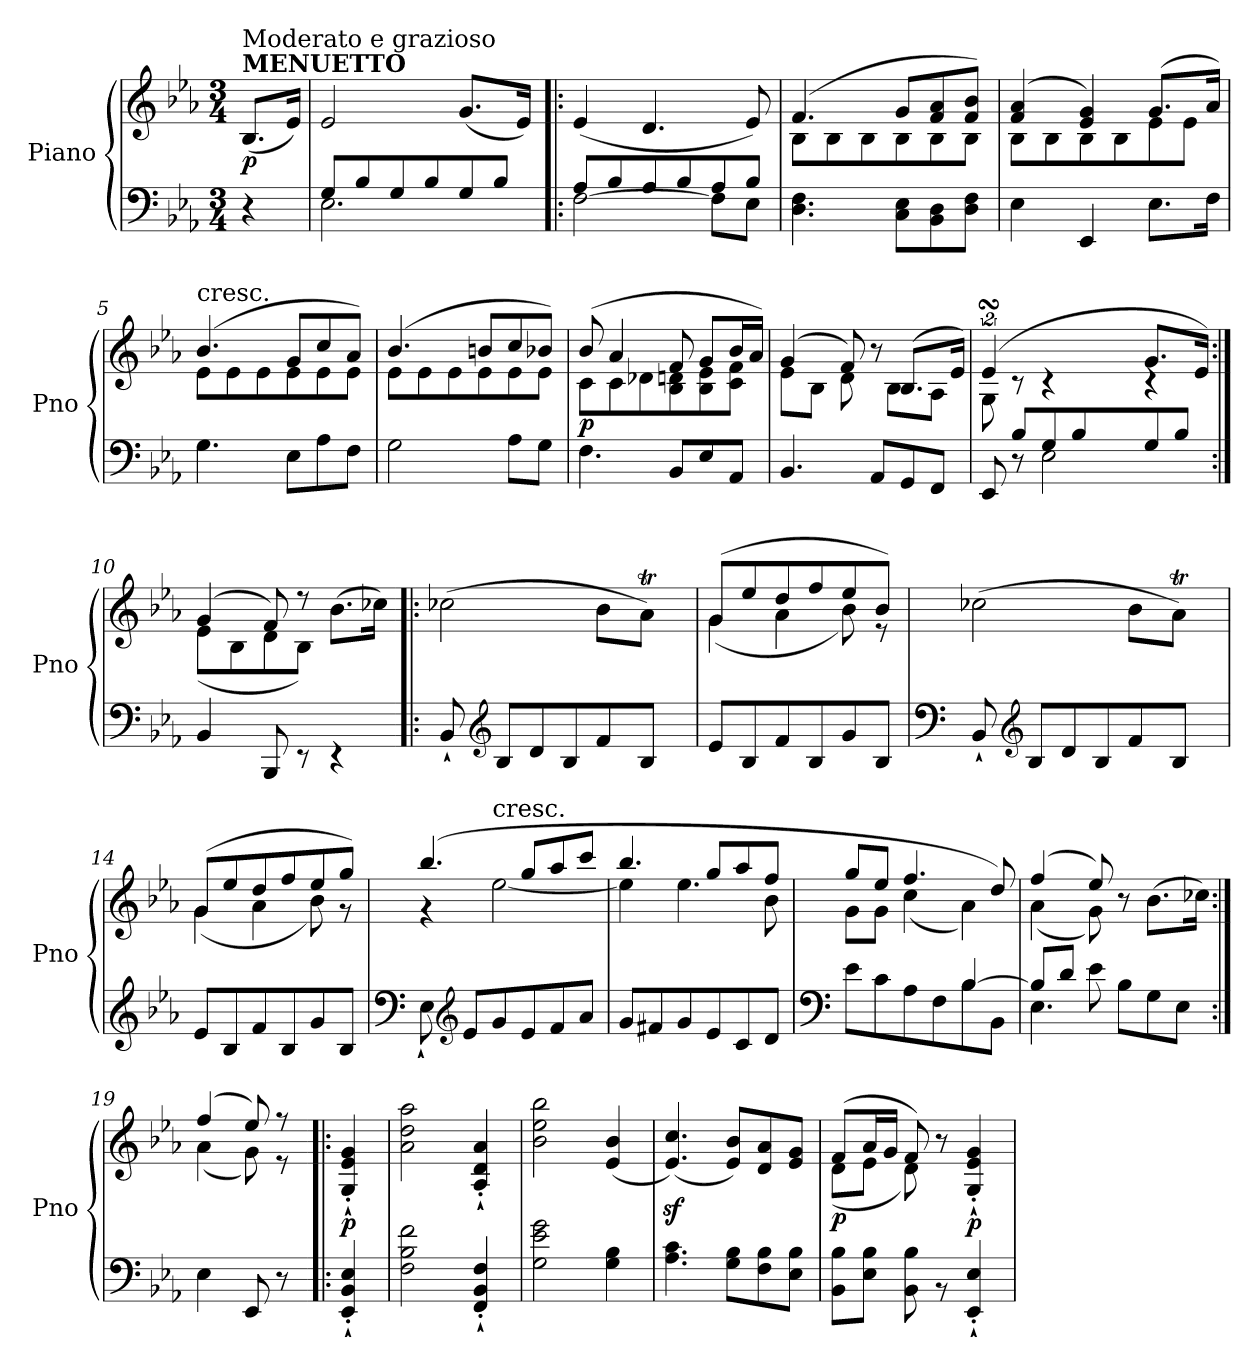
**kern	**kern	**dynam
*part1	*part1	*part1
*staff2	*staff1	*staff1/2
*I"Piano	*	*
*I'Pno	*	*
*clefF4	*clefG2	*
*k[b-e-a-]	*k[b-e-a-]	*
*E-:	*E-:	*
*M3/4	*M3/4	*
=	=	=
*^	*	*
!	!	!LO:TX:a:B:t=MENUETTO	!
!	!	!LO:TX:a:t=Moderato e grazioso	!
!	!	!	!LO:DY:b
4ryy	4r	(8.B-/L	p
.	.	16e-/Jk)	.
=1	=1	=1	=1
*	*^	*	*
2.ryy	8G/L	2.E-\	2e-/	.
.	8B-/	.	.	.
.	8G/	.	.	.
.	8B-/	.	.	.
.	8G/	.	(8.g/L	.
.	8B-/J	.	.	.
.	.	.	16e-/Jk)	.
=2!|:	=2!|:	=2!|:	=2!|:	=2!|:
2.ryy	8A-/L	[2F\	(4e-/	.
.	8B-/	.	.	.
.	8A-/	.	4.d/	.
.	8B-/	.	.	.
.	8A-/	8F\L]	.	.
.	8B-/J	8E-\J	8e-/)	.
*	*v	*v	*	*
=3	=3	=3	=3
*	*	*^	*
2.ryy	4.D\ 4.F\	(4.f/	8B-\L	.
.	.	.	8B-\	.
.	.	.	8B-\	.
.	8C\ 8E-\L	8g/L	8B-\	.
.	8BB-\ 8D\	8f/ 8a-/	8B-\	.
.	8D\ 8F\J	8f/ 8b-/J)	8B-\J	.
=4	=4	=4	=4	=4
2.ryy	4E-\	(4f/ 4a-/	8B-\L	.
.	.	.	8B-\	.
.	4EE-/	4e-/ 4g/)	8B-\	.
.	.	.	8B-\	.
.	8.E-\L	(8.g/L	8e-\	.
.	.	.	8e-\J	.
.	16F\Jk	16a-/Jk)	.	.
!!LO:LB:g=z	!!
=5	=5	=5	=5	=5
!	!	!LO:TX:a:t=cresc.	!	!
2.ryy	4.G\	(4.b-/	8e-\L	.
.	.	.	8e-\	.
.	.	.	8e-\	.
.	8E-\L	8g/L	8e-\	.
.	8A-\	8cc/	8e-\	.
.	8F\J	8a-/J)	8e-\J	.
=6	=6	=6	=6	=6
2.ryy	2G\	(4.b-/	8e-\L	.
.	.	.	8e-\	.
.	.	.	8e-\	.
.	.	8bn/L	8e-\	.
.	8A-\L	8cc/	8e-\	.
.	8G\J	8b-X/J)	8e-\J	.
=7	=7	=7	=7	=7
!	!	!	!	!LO:DY:b
2.ryy	4.F\	(8b-/	8c\L	p
.	.	4a-/	8c\	.
.	.	.	8d-X\	.
.	8BB-/L	8f/	8B-\ 8dn\	.
.	8E-/	8g/L	8B-\ 8e-\	.
.	8AA-/J	16b-/L	8c\ 8f\J	.
.	.	16a-/JJ)	.	.
=8	=8	=8	=8	=8
2.ryy	4.BB-/	(4g/	8e-\L	.
.	.	.	8B-\J	.
.	.	8f/)	8d\	.
.	8AA-/L	8r	8ryy	.
.	8GG/	(8.B-/L	8B-\L	.
.	8FF/J	.	8A-\J	.
.	.	16e-/Jk)	.	.
!!LO:LB:g=z	!!
=9	=9	=9	=9	=9
*	*^	*	*	*
2.ryy	8EE-/	8ryy	(8%3e-sSSs/	8G\	.
.	8B-/L	8r	.	8rc	.
.	8G/	2E-\	.	4rc	.
.	8B-/	.	32fLLLyy	.	.
.	.	.	32e-yy	.	.
.	.	.	32dyy	.	.
.	.	.	32e-JJJyy	.	.
.	8G/	.	8.g/L	4rc	.
.	8B-/J	.	.	.	.
.	.	.	16e-/Jk)	.	.
*	*v	*v	*	*	*
!!LO:LB:g=z	!!
=10:|!	=10:|!	=10:|!	=10:|!	=10:|!
2.ryy	4BB-/	(4g/	(8e-\L	.
.	.	.	8B-\	.
.	8BBB-/	8f/)	8d\	.
.	8r	8r	8B-\J)	.
.	4r	(8.b-\L	4ryy	.
.	.	16cc-X\Jk)	.	.
=11!|:	=11!|:	=11!|:	=11!|:	=11!|:
2.ryy	8BB-`/	(2cc-X\	4ryy	.
*clefG2	*	*	*	*
.	8B-/L	.	.	.
*	*	*	*Xtuplet	*
.	8d/	.	3ryy	.
.	8B-/	.	.	.
.	8f/	8b-\L	.	.
.	.	.	12ryy	.
.	8B-/J	8a-T\J)	.	.
.	.	.	24b-LLyy	.
.	.	.	24a-JJyy	.
=12	=12	=12	=12	=12
2.ryy	8e-/L	(8g/L	(4g\	.
.	8B-/	8ee-/	.	.
.	8f/	8dd/	4a-\	.
.	8B-/	8ff/	.	.
.	8g/	8ee-/	8b-\)	.
.	8B-/J	8b-/J)	8re	.
=13	=13	=13	=13	=13
*clefF4	*	*	*	*
2.ryy	8BB-`/	(2cc-X\	4ryy	.
*clefG2	*	*	*	*
.	8B-/L	.	.	.
.	8d/	.	3ryy	.
.	8B-/	.	.	.
.	8f/	8b-\L	.	.
.	.	.	12ryy	.
.	8B-/J	8a-T\J)	.	.
.	.	.	24b-LLyy	.
.	.	.	24a-JJyy	.
!!LO:LB:g=z	!!
=14	=14	=14	=14	=14
2.ryy	8e-/L	(8g/L	(4g\	.
.	8B-/	8ee-/	.	.
.	8f/	8dd/	4a-\	.
.	8B-/	8ff/	.	.
.	8g/	8ee-/	8b-\)	.
.	8B-/J	8gg/J)	8rg	.
!!LO:PB:g=z	!!
=15	=15	=15	=15	=15
*clefF4	*	*	*	*
2.ryy	8E-`\	(4.bb-/	4rg	.
*clefG2	*	*	*	*
.	8e-/L	.	.	.
!	!	!	!LO:TX:a:t=cresc.	!
.	8g/	.	[2ee-\	.
.	8e-/	8gg/L	.	.
.	8f/	8aa-/	.	.
.	8a-/J	8ccc/J	.	.
=16	=16	=16	=16	=16
2.ryy	8g/L	4.bb-/	4ee-\]	.
.	8f#X/	.	.	.
.	8g/	.	4.ee-\	.
.	8e-/	8gg/L	.	.
.	8c/	8aa-/	.	.
.	8d/J	8ff/J	8b-\	.
*v	*v	*	*	*
=17	=17	=17	=17
*clefF4	*	*	*
*^	*	*	*
*	*^	*	*	*
2.ryy	8e-\L	2ryy	8gg/L	8g\L	.
.	8c\	.	8ee-/J	8g\J	.
.	8A-\	.	4.ff/	(4cc\	.
.	8F\	.	.	.	.
.	8B-\	[4B-/	.	4a-\)	.
.	8BB-\J	.	8dd/)	.	.
=18	=18	=18	=18	=18	=18
2.ryy	4.E-\	8B-/L]	(4ff/	(4a-\	.
.	.	8d/J	.	.	.
.	.	8e-\	8ee-/)	8g\)	.
.	8B-\L	4.ryy	8r	4.ryy	.
.	8G\	.	(8.b-\L	.	.
.	8E-\J	.	.	.	.
.	.	.	16cc-X\Jk)	.	.
*	*v	*v	*	*	*
=19:|!	=19:|!	=19:|!	=19:|!	=19:|!
2ryy	4E-\	(4ff/	(4a-\	.
.	8EE-/	8ee-/)	8g\)	.
.	8r	8r	8r	.
!!LO:LB:g=z
=20!|:	=20!|:	=20!|:	=20!|:	=20!|:
!	!	!LO:TX:a:t=TRIO	!	!
!	!	!	!	!LO:DY:b
*	*	*v	*v	*
4ryy	4EE-/`' 4BB-/`' 4E-/`'	4G/`' 4e-/`' 4g/`'	p
=21	=21	=21	=21
2.ryy	2F\ 2B-\ 2f\	2a-\ 2dd\ 2aa-\	.
.	4FF/`' 4BB-/`' 4F/`'	4A-/`' 4d/`' 4a-/`'	.
=22	=22	=22	=22
2.ryy	2G\ 2e-\ 2g\	2b-\ 2ee-\ 2bb-\	.
.	4G\ 4B-\	(4e-/ 4b-/	.
=23	=23	=23	=23
2.ryy	4.A-\ 4.c\	(4.e-/z< 4.cc/z<)	.
.	8G\ 8B-\L	8e-/ 8b-/L)	.
.	8F\ 8B-\	8d/ 8a-/	.
.	8E-\ 8B-\J	8e-/ 8g/J	.
=24	=24	=24	=24
*	*	*^	*
!	!	!	!	!LO:DY:b
2.ryy	8BB-\ 8B-\L	(8f/L	(8d\L	p
.	8E-\ 8B-\J	16a-/L	8e-\J	.
.	.	16g/JJ	.	.
.	8BB-\ 8B-\	8f/)	8d\)	.
.	8r	8r	4.ryy	.
!	!	!	!	!LO:DY:b
.	4EE-/`' 4E-/`'	4G/`' 4e-/`' 4g/`'	.	p
*v	*v	*	*	*
*	*v	*v	*
=	=	=
*-	*-	*-
